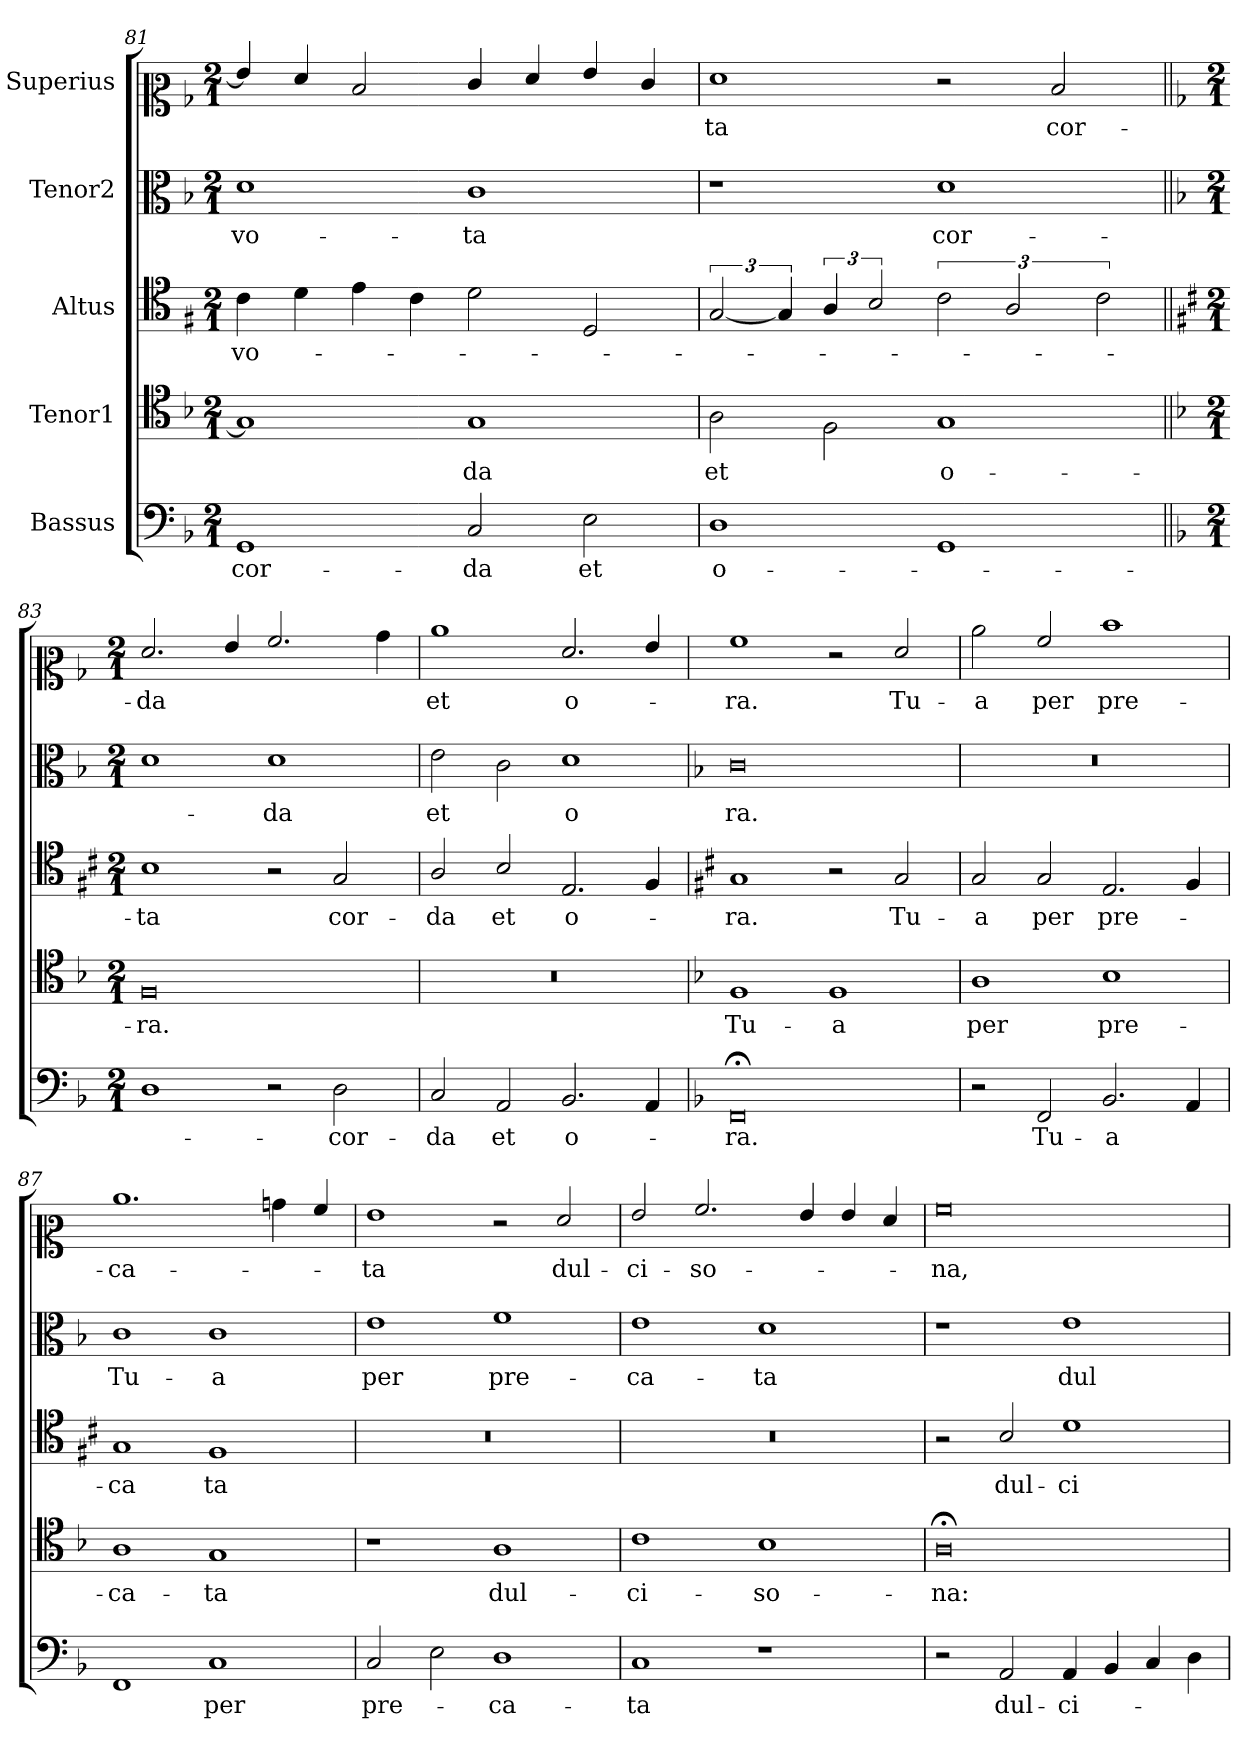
**kern	**text	**kern	**text	**kern	**text	**kern	**text	**kern	**text
*part5	*part5	*part4	*part4	*part3	*part3	*part2	*part2	*part1	*part1
*staff5	*staff5	*staff4	*staff4	*staff3	*staff3	*staff2	*staff2	*staff1	*staff1
*I"Bassus	*	*I"Tenor1	*	*I"Altus	*	*I"Tenor2	*	*I"Superius	*
*clefF4	*	*clefC4	*	*clefC4	*	*clefC3	*	*clefC2	*
*	*	*	*	*ITrd1c2	*	*	*	*	*
*k[b-]	*	*k[b-]	*	*k[b-]	*	*k[b-]	*	*k[b-]	*
*F:	*	*	*	*F:	*	*	*	*F:	*
*M2/1	*	*M2/1	*	*M2/1	*	*M2/1	*	*M2/1	*
=81	=81	=81	=81	=81	=81	=81	=81	=81	=81
!	!LO:LY:b	!	!	!	!LO:LY:b	!	!LO:LY:b	!	!
1GG	cor-	1G]	.	4B-\	-vo-	1d	-vo-	4g/]	.
.	.	.	.	4c\	.	.	.	4f/	.
.	.	.	.	4d\	.	.	.	2d/	.
.	.	.	.	4B-\	.	.	.	.	.
!	!LO:LY:b	!	!LO:LY:b	!	!	!	!LO:LY:b	!	!
2C/	-da	1G	-da	2c\	.	1c	-ta	4e/	.
.	.	.	.	.	.	.	.	4f/	.
!	!LO:LY:b	!	!	!	!	!	!	!	!
2E\	et	.	.	2C/	.	.	.	4g/	.
.	.	.	.	.	.	.	.	4e/	.
=82	=82	=82	=82	=82	=82	=82	=82	=82	=82
!	!LO:LY:b	!	!LO:LY:b	!	!	!	!	!	!LO:LY:b
1D	o-	2A\	et	[3F/	.	1r	.	1f	-ta
.	.	.	.	6F/]	.	.	.	.	.
.	.	2F\	.	6G/	.	.	.	.	.
.	.	.	.	3A/	.	.	.	.	.
!	!	!	!LO:LY:b	!	!	!	!LO:LY:b	!	!
1GG	.	1G	o-	3B-\	.	1d	cor-	2r	.
.	.	.	.	3G/	.	.	.	.	.
!	!	!	!	!	!	!	!	!	!LO:LY:b
.	.	.	.	.	.	.	.	2d/	cor-
.	.	.	.	3B-\	.	.	.	.	.
=83||	=83||	=83||	=83||	=83||	=83||	=83||	=83||	=83||	=83||
*	*	*	*	*k[]	*	*	*	*	*
*	*	*	*	*C:	*	*	*	*	*
*M2/1	*	*M2/1	*	*M2/1	*	*M2/1	*	*M2/1	*
!	!	!	!LO:LY:b	!	!LO:LY:b	!	!	!	!LO:LY:b
1D	.	0F	-ra.	1A	-ta	1d	.	2.f/	-da
.	.	.	.	.	.	.	.	4g/	.
!	!	!	!	!	!	!	!LO:LY:b	!	!
2r	.	.	.	2r	.	1d	-da	2.a/	.
!	!LO:LY:b	!	!	!	!LO:LY:b	!	!	!	!
2D\	cor-	.	.	2F/	cor-	.	.	.	.
.	.	.	.	.	.	.	.	4b-\	.
!!LO:PB:g=z
=84	=84	=84	=84	=84	=84	=84	=84	=84	=84
!	!LO:LY:b	!	!	!	!LO:LY:b	!	!LO:LY:b	!	!LO:LY:b
2C/	-da	0r	.	2G/	-da	2e\	et	1cc	et
!	!LO:LY:b	!	!	!	!LO:LY:b	!	!	!	!
2AA/	et	.	.	2A/	et	2c\	.	.	.
!	!LO:LY:b	!	!	!	!LO:LY:b	!	!LO:LY:b	!	!LO:LY:b
2.BB-/	o-	.	.	2.D/	o-	1d	o	2.f/	o-
4AA/	.	.	.	4E/	.	.	.	4g/	.
=85	=85	=85	=85	=85	=85	=85	=85	=85	=85
*	*	*	*	*	*	*	*	*k[]	*
*	*	*	*	*	*	*	*	*C:	*
!	!LO:LY:b	!	!LO:LY:b	!	!LO:LY:b	!	!LO:LY:b	!	!LO:LY:b
0FF;<	-ra.	1F	Tu-	1F	-ra.	0c	ra.	1a	-ra.
!	!	!	!LO:LY:b	!	!	!	!	!	!
.	.	1F	-a	2r	.	.	.	2r	.
!	!	!	!	!	!LO:LY:b	!	!	!	!LO:LY:b
.	.	.	.	2F/	Tu-	.	.	2f/	Tu-
=86	=86	=86	=86	=86	=86	=86	=86	=86	=86
!	!	!	!LO:LY:b	!	!LO:LY:b	!	!	!	!LO:LY:b
2r	.	1A	per	2F/	-a	0r	.	2cc\	-a
!	!LO:LY:b	!	!	!	!LO:LY:b	!	!	!	!LO:LY:b
2FF/	Tu-	.	.	2F/	per	.	.	2a/	per
!	!LO:LY:b	!	!LO:LY:b	!	!LO:LY:b	!	!	!	!LO:LY:b
2.BB-/	-a	1B-	pre-	2.D/	pre-	.	.	1dd	pre-
4AA/	.	.	.	4E/	.	.	.	.	.
=87	=87	=87	=87	=87	=87	=87	=87	=87	=87
!	!	!	!LO:LY:b	!	!LO:LY:b	!	!LO:LY:b	!	!LO:LY:b
1FF	.	1A	-ca-	1F	-ca	1c	Tu-	1.cc	-ca-
!	!LO:LY:b	!	!LO:LY:b	!	!LO:LY:b	!	!LO:LY:b	!	!
1C	per	1G	-ta	1E	ta	1c	-a	.	.
.	.	.	.	.	.	.	.	4bni\	.
.	.	.	.	.	.	.	.	4a/	.
=88	=88	=88	=88	=88	=88	=88	=88	=88	=88
!	!LO:LY:b	!	!	!	!	!	!LO:LY:b	!	!LO:LY:b
2C/	pre-	1r	.	0r	.	1e	per	1g	-ta
2E\	.	.	.	.	.	.	.	.	.
!	!LO:LY:b	!	!LO:LY:b	!	!	!	!LO:LY:b	!	!
1D	-ca-	1A	dul-	.	.	1f	pre-	2r	.
!	!	!	!	!	!	!	!	!	!LO:LY:b
.	.	.	.	.	.	.	.	2f/	dul-
=89	=89	=89	=89	=89	=89	=89	=89	=89	=89
!	!LO:LY:b	!	!LO:LY:b	!	!	!	!LO:LY:b	!	!LO:LY:b
1C	-ta	1c	-ci-	0r	.	1e	-ca-	2g/	-ci-
!	!	!	!	!	!	!	!	!	!LO:LY:b
.	.	.	.	.	.	.	.	2.a/	-so-
!	!	!	!LO:LY:b	!	!	!	!LO:LY:b	!	!
1r	.	1B-	-so-	.	.	1d	-ta	.	.
.	.	.	.	.	.	.	.	4g/	.
.	.	.	.	.	.	.	.	4g/	.
.	.	.	.	.	.	.	.	4f/	.
=90	=90	=90	=90	=90	=90	=90	=90	=90	=90
!	!	!	!LO:LY:b	!	!	!	!	!	!LO:LY:b
2r	.	0A;<	-na:	2r	.	1r	.	0a	-na,
!	!LO:LY:b	!	!	!	!LO:LY:b	!	!	!	!
2AA/	dul-	.	.	2A/	dul-	.	.	.	.
!	!LO:LY:b	!	!	!	!LO:LY:b	!	!LO:LY:b	!	!
4AA/	-ci-	.	.	1c	-ci-	1e	dul-	.	.
4BB-/	.	.	.	.	.	.	.	.	.
4C/	.	.	.	.	.	.	.	.	.
4D\	.	.	.	.	.	.	.	.	.
=	=	=	=	=	=	=	=	=	=
*-	*-	*-	*-	*-	*-	*-	*-	*-	*-
